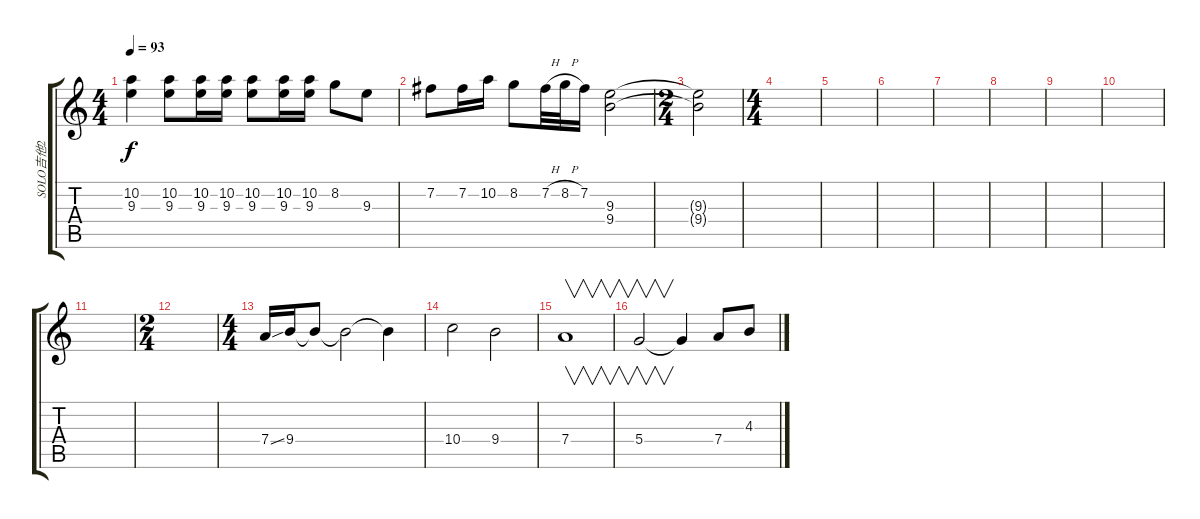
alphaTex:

\track ("SOLO吉他2" "SOLO吉他2") {instrument overdrivenguitar}
\staff {score tabs}
\tuning (E4 B3 G3 D3 A2 E2) {hide}
\ts (4 4)
\tempo 93
\clef g2
\ks c
(10.2 9.3).4{dy f} (10.2 9.3).8 (10.2 9.3).16 (10.2 9.3).16 (10.2 9.3).8 (10.2 9.3).16 (10.2 9.3).16 8.2.8 9.3.8 |
7.2.8 7.2.16 10.2.16 8.2.8 7.2{h}.32 8.2{h}.32 7.2.16 (9.3 9.4).2 |
\ts (2 4)
(9.3{t} 9.4{t}).2 |
\ts (4 4)
|
|
|
|
|
|
|
|
\ts (2 4)
|
\ts (4 4)
7.4{ss}.16 9.4.16 9.4{t}.8 9.4{t}.2 9.4{t}.4 |
10.4.2 9.4.2 |
7.4.1{v} |
5.4.2{v} 5.4{t}.4 7.4.8 4.3.8
